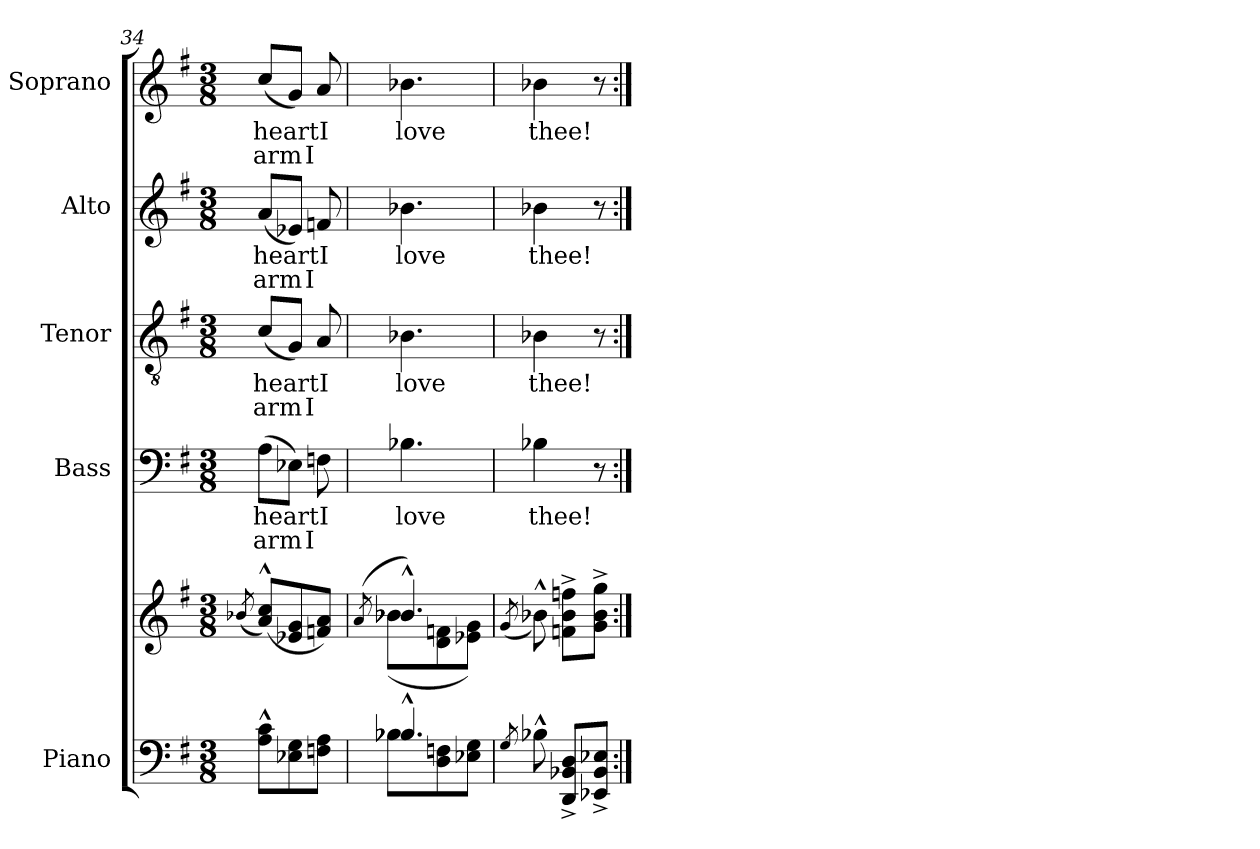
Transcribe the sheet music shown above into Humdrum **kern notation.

**kern	**kern	**kern	**text	**text	**kern	**text	**text	**kern	**text	**text	**kern	**text	**text
*part5	*part5	*part4	*part4	*part4	*part3	*part3	*part3	*part2	*part2	*part2	*part1	*part1	*part1
*staff6	*staff5	*staff4	*staff4	*staff4	*staff3	*staff3	*staff3	*staff2	*staff2	*staff2	*staff1	*staff1	*staff1
*I"Piano	*	*I"Bass	*	*	*I"Tenor	*	*	*I"Alto	*	*	*I"Soprano	*	*
*I'Pno	*	*	*	*	*	*	*	*	*	*	*	*	*
!!LO:LB:g=z
*clefF4	*clefG2	*clefF4	*	*	*clefGv2	*	*	*clefG2	*	*	*clefG2	*	*
*k[f#]	*k[f#]	*k[f#]	*	*	*k[f#]	*	*	*k[f#]	*	*	*k[f#]	*	*
*M3/8	*M3/8	*M3/8	*	*	*M3/8	*	*	*M3/8	*	*	*M3/8	*	*
=34	=34	=34	=34	=34	=34	=34	=34	=34	=34	=34	=34	=34	=34
.	(<8qb-X/	.	.	.	.	.	.	.	.	.	.	.	.
!	!	!	!LO:LY:b	!LO:LY:b	!	!LO:LY:b	!LO:LY:b	!	!LO:LY:b	!LO:LY:b	!	!LO:LY:b	!LO:LY:b
8A\^^ 8c\^^L	(<8a/^^ 8cc/^^L)	(>8A\L	heart	arm	(<8c/L	heart	arm	(<8a/L	heart	arm	(<8cc/L	heart	arm
8E-X\ 8G\	8e-X/ 8g/	8E-X\J)	.	.	8G/J)	.	.	8e-X/J)	.	.	8g/J)	.	.
!	!	!	!LO:LY:b	!LO:LY:b	!	!LO:LY:b	!LO:LY:b	!	!LO:LY:b	!LO:LY:b	!	!LO:LY:b	!LO:LY:b
8Fn\ 8A\J	8fn/ 8a/J)	8Fn\	I	I	8A/	I	I	8fn/	I	I	8a/	I	I
=35	=35	=35	=35	=35	=35	=35	=35	=35	=35	=35	=35	=35	=35
.	(<8qa/	.	.	.	.	.	.	.	.	.	.	.	.
*^	*^	*	*	*	*	*	*	*	*	*	*	*	*
!	!LO:N:head=solid	!	!LO:N:head=solid	!	!LO:LY:b	!	!	!LO:LY:b	!	!	!LO:LY:b	!	!	!LO:LY:b	!
4.B-X^^/	8B-\L	4.b-X^^/)	(>8b-\L	4.B-X\	love	.	4.B-X\	love	.	4.b-X\	love	.	4.b-X\	love	.
.	8D\ 8Fn\	.	8d\ 8fn\	.	.	.	.	.	.	.	.	.	.	.	.
.	8E-X\ 8G\J	.	8e-X\ 8g\J)	.	.	.	.	.	.	.	.	.	.	.	.
*v	*v	*	*	*	*	*	*	*	*	*	*	*	*	*	*
*	*v	*v	*	*	*	*	*	*	*	*	*	*	*	*
=36	=36	=36	=36	=36	=36	=36	=36	=36	=36	=36	=36	=36	=36
8qG/	(<8qg/	.	.	.	.	.	.	.	.	.	.	.	.
!	!	!	!LO:LY:b	!	!	!LO:LY:b	!	!	!LO:LY:b	!	!	!LO:LY:b	!
8B-X^^\	8b-X^^\)	4B-X\	thee!	.	4B-X\	thee!	.	4b-X\	thee!	.	4b-X\	thee!	.
8DD/^ 8BB-X/^ 8D/^L	8fn\^ 8b-\^ 8ffn\^L	.	.	.	.	.	.	.	.	.	.	.	.
8EE-X/^ 8BB-/^ 8E-X/^J	8g\^ 8b-\^ 8gg\^J	8r	.	.	8r	.	.	8r	.	.	8r	.	.
=:|!	=:|!	=:|!	=:|!	=:|!	=:|!	=:|!	=:|!	=:|!	=:|!	=:|!	=:|!	=:|!	=:|!
*-	*-	*-	*-	*-	*-	*-	*-	*-	*-	*-	*-	*-	*-
